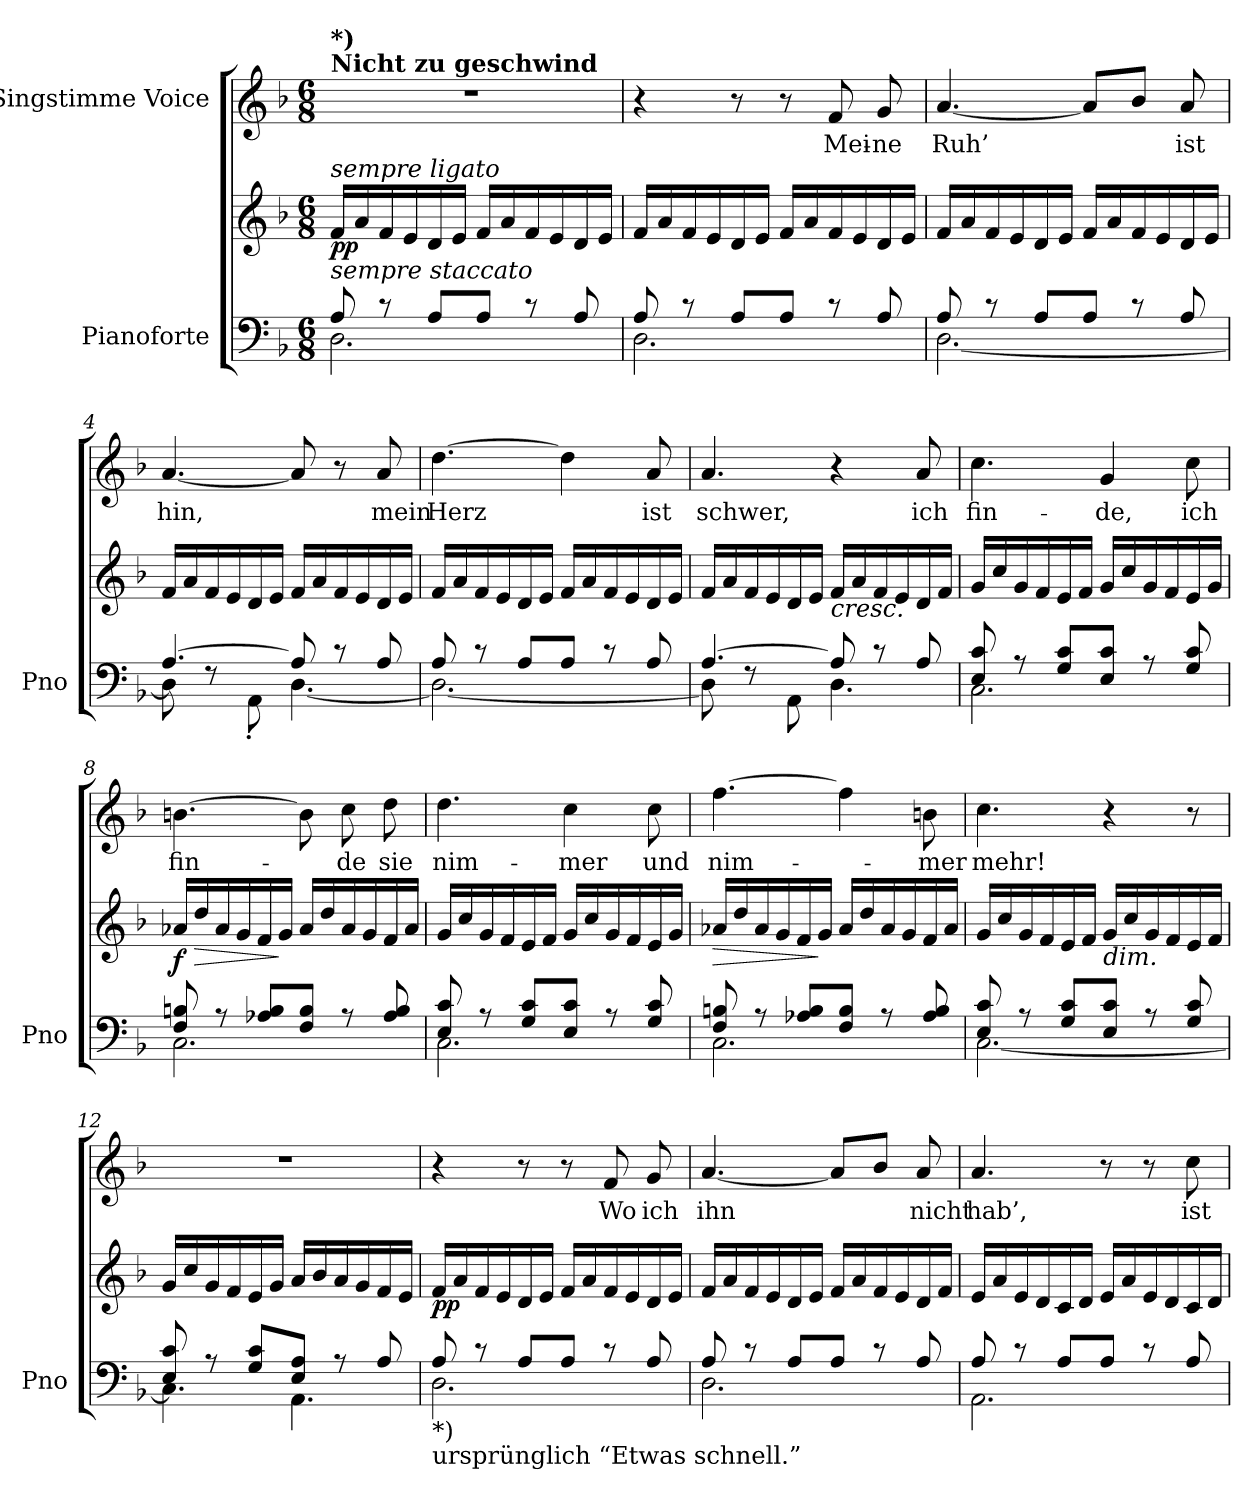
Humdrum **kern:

**kern	**kern	**dynam	**kern	**text
*part2	*part2	*part2	*part1	*part1
*staff3	*staff2	*staff2/3	*staff1	*staff1
*I"Pianoforte	*	*	*I"Singstimme Voice	*
*I'Pno	*	*	*	*
*clefF4	*clefG2	*	*clefG2	*
*k[b-]	*k[b-]	*	*k[b-]	*
*M6/8	*M6/8	*	*M6/8	*
*MM108	*MM108	*	*MM108	*
=1	=1	=1	=1	=1
*^	*	*	*	*
!	!	!	!	!LO:TX:a:B:t=Nicht zu geschwind	!
!	!	!	!	!LO:TX:a:B:t=*)	!
!	!	!LO:TX:b:i:t=sempre staccato	!	!	!
!	!	!LO:TX:a:i:t=sempre ligato	!	!	!
!	!	!	!LO:DY:b	!	!
8A/	2.D\	16f/LL	pp	2.r	.
.	.	16a/	.	.	.
8r	.	16f/	.	.	.
.	.	16e/	.	.	.
8A/L	.	16d/	.	.	.
.	.	16e/JJ	.	.	.
8A/J	.	16f/LL	.	.	.
.	.	16a/	.	.	.
8r	.	16f/	.	.	.
.	.	16e/	.	.	.
8A/	.	16d/	.	.	.
.	.	16e/JJ	.	.	.
=2	=2	=2	=2	=2	=2
8A/	2.D\	16f/LL	.	4r	.
.	.	16a/	.	.	.
8r	.	16f/	.	.	.
.	.	16e/	.	.	.
8A/L	.	16d/	.	8r	.
.	.	16e/JJ	.	.	.
8A/J	.	16f/LL	.	8r	.
.	.	16a/	.	.	.
!	!	!	!	!	!LO:LY:b
8r	.	16f/	.	8f/	Mei-
.	.	16e/	.	.	.
!	!	!	!	!	!LO:LY:b
8A/	.	16d/	.	8g/	-ne
.	.	16e/JJ	.	.	.
=3	=3	=3	=3	=3	=3
!	!	!	!	!	!LO:LY:b
8A/	[2.D\	16f/LL	.	[4.a/	Ruh’
.	.	16a/	.	.	.
8r	.	16f/	.	.	.
.	.	16e/	.	.	.
8A/L	.	16d/	.	.	.
.	.	16e/JJ	.	.	.
8A/J	.	16f/LL	.	8a/L]	.
.	.	16a/	.	.	.
8r	.	16f/	.	8b-/J	.
.	.	16e/	.	.	.
!	!	!	!	!	!LO:LY:b
8A/	.	16d/	.	8a/	ist
.	.	16e/JJ	.	.	.
=4	=4	=4	=4	=4	=4
!	!	!	!	!	!LO:LY:b
[4.A/	8D\]	16f/LL	.	[4.a/	hin,
.	.	16a/	.	.	.
.	8rF	16f/	.	.	.
.	.	16e/	.	.	.
.	8AA'\	16d/	.	.	.
.	.	16e/JJ	.	.	.
8A/]	[4.D\	16f/LL	.	8a/]	.
.	.	16a/	.	.	.
8r	.	16f/	.	8r	.
.	.	16e/	.	.	.
!	!	!	!	!	!LO:LY:b
8A/	.	16d/	.	8a/	mein
.	.	16e/JJ	.	.	.
!!LO:LB:g=z
=5	=5	=5	=5	=5	=5
!	!	!	!	!	!LO:LY:b
8A/	2.D\_	16f/LL	.	[4.dd\	Herz
.	.	16a/	.	.	.
8r	.	16f/	.	.	.
.	.	16e/	.	.	.
8A/L	.	16d/	.	.	.
.	.	16e/JJ	.	.	.
8A/J	.	16f/LL	.	4dd\]	.
.	.	16a/	.	.	.
8r	.	16f/	.	.	.
.	.	16e/	.	.	.
!	!	!	!	!	!LO:LY:b
8A/	.	16d/	.	8a/	ist
.	.	16e/JJ	.	.	.
=6	=6	=6	=6	=6	=6
!	!	!	!	!	!LO:LY:b
[4.A/	8D\]	16f/LL	.	4.a/	schwer,
.	.	16a/	.	.	.
.	8rF	16f/	.	.	.
.	.	16e/	.	.	.
.	8AA\	16d/	.	.	.
.	.	16e/JJ	.	.	.
!	!	!LO:TX:b:i:t=cresc.	!	!	!
8A/]	4.D\	16f/LL	.	4r	.
.	.	16a/	.	.	.
8r	.	16f/	.	.	.
.	.	16e/	.	.	.
!	!	!	!	!	!LO:LY:b
8A/	.	16d/	.	8a/	ich
.	.	16f/JJ	.	.	.
=7	=7	=7	=7	=7	=7
!	!	!	!	!	!LO:LY:b
8E/ 8c/	2.C\	16g/LL	.	4.cc\	fin-
.	.	16cc/	.	.	.
8r	.	16g/	.	.	.
.	.	16f/	.	.	.
8G/ 8c/L	.	16e/	.	.	.
.	.	16f/JJ	.	.	.
!	!	!	!	!	!LO:LY:b
8E/ 8c/J	.	16g/LL	.	4g/	-de,
.	.	16cc/	.	.	.
8r	.	16g/	.	.	.
.	.	16f/	.	.	.
!	!	!	!	!	!LO:LY:b
8G/ 8c/	.	16e/	.	8cc\	ich
.	.	16g/JJ	.	.	.
=8	=8	=8	=8	=8	=8
!	!	!	!LO:DY:b	!	!LO:LY:b
8F/ 8Bn/	2.C\	16a-X/LL	f	[4.bn\	fin-
!	!	!	!LO:HP:b	!	!
.	.	16dd/	>	.	.
8r	.	16a-/	.	.	.
.	.	16g/	.	.	.
8A-X/ 8B/L	.	16f/	.	.	.
.	.	16g/JJ	]	.	.
8F/ 8B/J	.	16a-/LL	.	8b\]	.
.	.	16dd/	.	.	.
!	!	!	!	!	!LO:LY:b
8r	.	16a-/	.	8cc\	-de
.	.	16g/	.	.	.
!	!	!	!	!	!LO:LY:b
8A-/ 8B/	.	16f/	.	8dd\	sie
.	.	16a-/JJ	.	.	.
!!LO:LB:g=z
=9	=9	=9	=9	=9	=9
!	!	!	!	!	!LO:LY:b
8E/ 8c/	2.C\	16g/LL	.	4.dd\	nim-
.	.	16cc/	.	.	.
8r	.	16g/	.	.	.
.	.	16f/	.	.	.
8G/ 8c/L	.	16e/	.	.	.
.	.	16f/JJ	.	.	.
!	!	!	!	!	!LO:LY:b
8E/ 8c/J	.	16g/LL	.	4cc\	-mer
.	.	16cc/	.	.	.
8r	.	16g/	.	.	.
.	.	16f/	.	.	.
!	!	!	!	!	!LO:LY:b
8G/ 8c/	.	16e/	.	8cc\	und
.	.	16g/JJ	.	.	.
=10	=10	=10	=10	=10	=10
!	!	!	!LO:HP:b	!	!LO:LY:b
8F/ 8Bn/	2.C\	16a-X/LL	>	[4.ff\	nim-
.	.	16dd/	.	.	.
8r	.	16a-/	.	.	.
.	.	16g/	.	.	.
8A-X/ 8B/L	.	16f/	.	.	.
.	.	16g/JJ	]	.	.
8F/ 8B/J	.	16a-/LL	.	4ff\]	.
.	.	16dd/	.	.	.
8r	.	16a-/	.	.	.
.	.	16g/	.	.	.
!	!	!	!	!	!LO:LY:b
8A-/ 8B/	.	16f/	.	8bn\	-mer
.	.	16a-/JJ	.	.	.
=11	=11	=11	=11	=11	=11
!	!	!	!	!	!LO:LY:b
8E/ 8c/	[2.C\	16g/LL	.	4.cc\	mehr!
.	.	16cc/	.	.	.
8r	.	16g/	.	.	.
.	.	16f/	.	.	.
8G/ 8c/L	.	16e/	.	.	.
.	.	16f/JJ	.	.	.
!	!	!LO:TX:b:i:t=dim.	!	!	!
8E/ 8c/J	.	16g/LL	.	4r	.
.	.	16cc/	.	.	.
8r	.	16g/	.	.	.
.	.	16f/	.	.	.
8G/ 8c/	.	16e/	.	8r	.
.	.	16f/JJ	.	.	.
=12	=12	=12	=12	=12	=12
8E/ 8c/	4.C\]	16g/LL	.	2.r	.
.	.	16cc/	.	.	.
8r	.	16g/	.	.	.
.	.	16f/	.	.	.
8G/ 8c/L	.	16e/	.	.	.
.	.	16g/JJ	.	.	.
8E/ 8A/J	4.AA\	16a/LL	.	.	.
.	.	16b-/	.	.	.
8r	.	16a/	.	.	.
.	.	16g/	.	.	.
8A/	.	16f/	.	.	.
.	.	16e/JJ	.	.	.
!!LO:LB:g=z
=13	=13	=13	=13	=13	=13
!LO:TX:b:t=*)	!	!	!	!	!
!LO:TX:b:t=ursprünglich “Etwas schnell.”	!	!	!	!	!
!	!	!	!LO:DY:b	!	!
8A/	2.D\	16f/LL	pp	4r	.
.	.	16a/	.	.	.
8r	.	16f/	.	.	.
.	.	16e/	.	.	.
8A/L	.	16d/	.	8r	.
.	.	16e/JJ	.	.	.
8A/J	.	16f/LL	.	8r	.
.	.	16a/	.	.	.
!	!	!	!	!	!LO:LY:b
8r	.	16f/	.	8f/	Wo
.	.	16e/	.	.	.
!	!	!	!	!	!LO:LY:b
8A/	.	16d/	.	8g/	ich
.	.	16e/JJ	.	.	.
=14	=14	=14	=14	=14	=14
!	!	!	!	!	!LO:LY:b
8A/	2.D\	16f/LL	.	[4.a/	ihn
.	.	16a/	.	.	.
8r	.	16f/	.	.	.
.	.	16e/	.	.	.
8A/L	.	16d/	.	.	.
.	.	16e/JJ	.	.	.
8A/J	.	16f/LL	.	8a/L]	.
.	.	16a/	.	.	.
8r	.	16f/	.	8b-/J	.
.	.	16e/	.	.	.
!	!	!	!	!	!LO:LY:b
8A/	.	16d/	.	8a/	nicht
.	.	16f/JJ	.	.	.
=15	=15	=15	=15	=15	=15
!	!	!	!	!	!LO:LY:b
8A/	2.AA\	16e/LL	.	4.a/	hab’,
.	.	16a/	.	.	.
8r	.	16e/	.	.	.
.	.	16d/	.	.	.
8A/L	.	16c/	.	.	.
.	.	16d/JJ	.	.	.
8A/J	.	16e/LL	.	8r	.
.	.	16a/	.	.	.
8r	.	16e/	.	8r	.
.	.	16d/	.	.	.
!	!	!	!	!	!LO:LY:b
8A/	.	16c/	.	8cc\	ist
.	.	16d/JJ	.	.	.
*v	*v	*	*	*	*
=	=	=	=	=
*-	*-	*-	*-	*-
